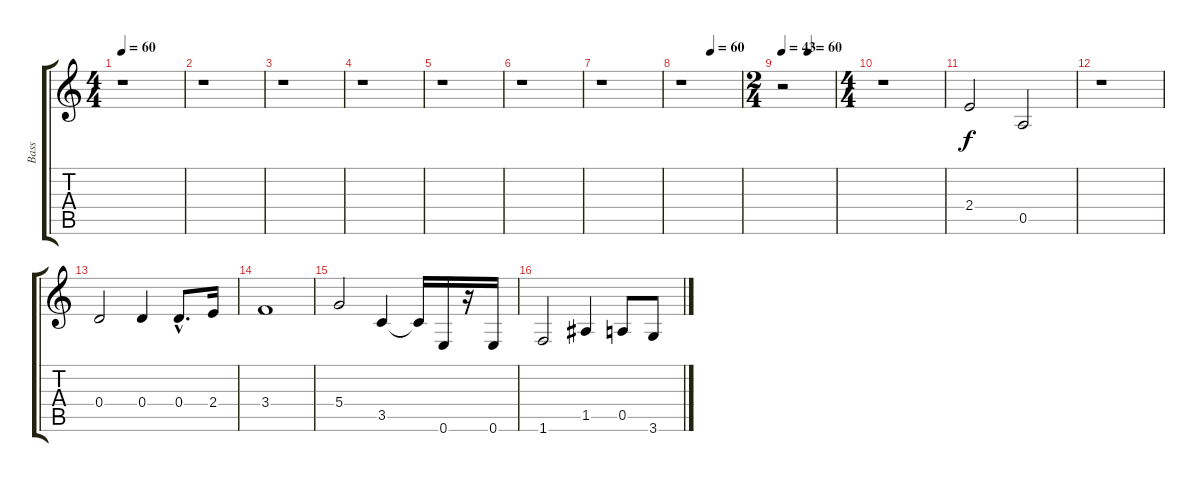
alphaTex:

\track ("Bass" "Bass") {instrument electricbassfinger}
\staff {score tabs}
\tuning (E4 B3 G3 D3 A2 E2) {hide}
\ts (4 4)
\tempo 60
\clef g2
\ks c
r.1{dy f instrument electricbassfinger} |
r.1 |
r.1 |
r.1 |
r.1 |
r.1 |
r.1 |
\tempo (60 0.5)
r.1 |
\ts (2 4)
\tempo 43
\tempo (60 0.5)
r.2 |
\ts (4 4)
r.1 |
2.4.2 0.5.2 |
r.1 |
0.4.2 0.4.4 0.4{hac}.8{d} 2.4.16 |
3.4.1 |
5.4.2 3.5.4 3.5{t}.16 0.6.16 r.16 0.6.16 |
1.6.2 1.5.4 0.5.8 3.6.8
